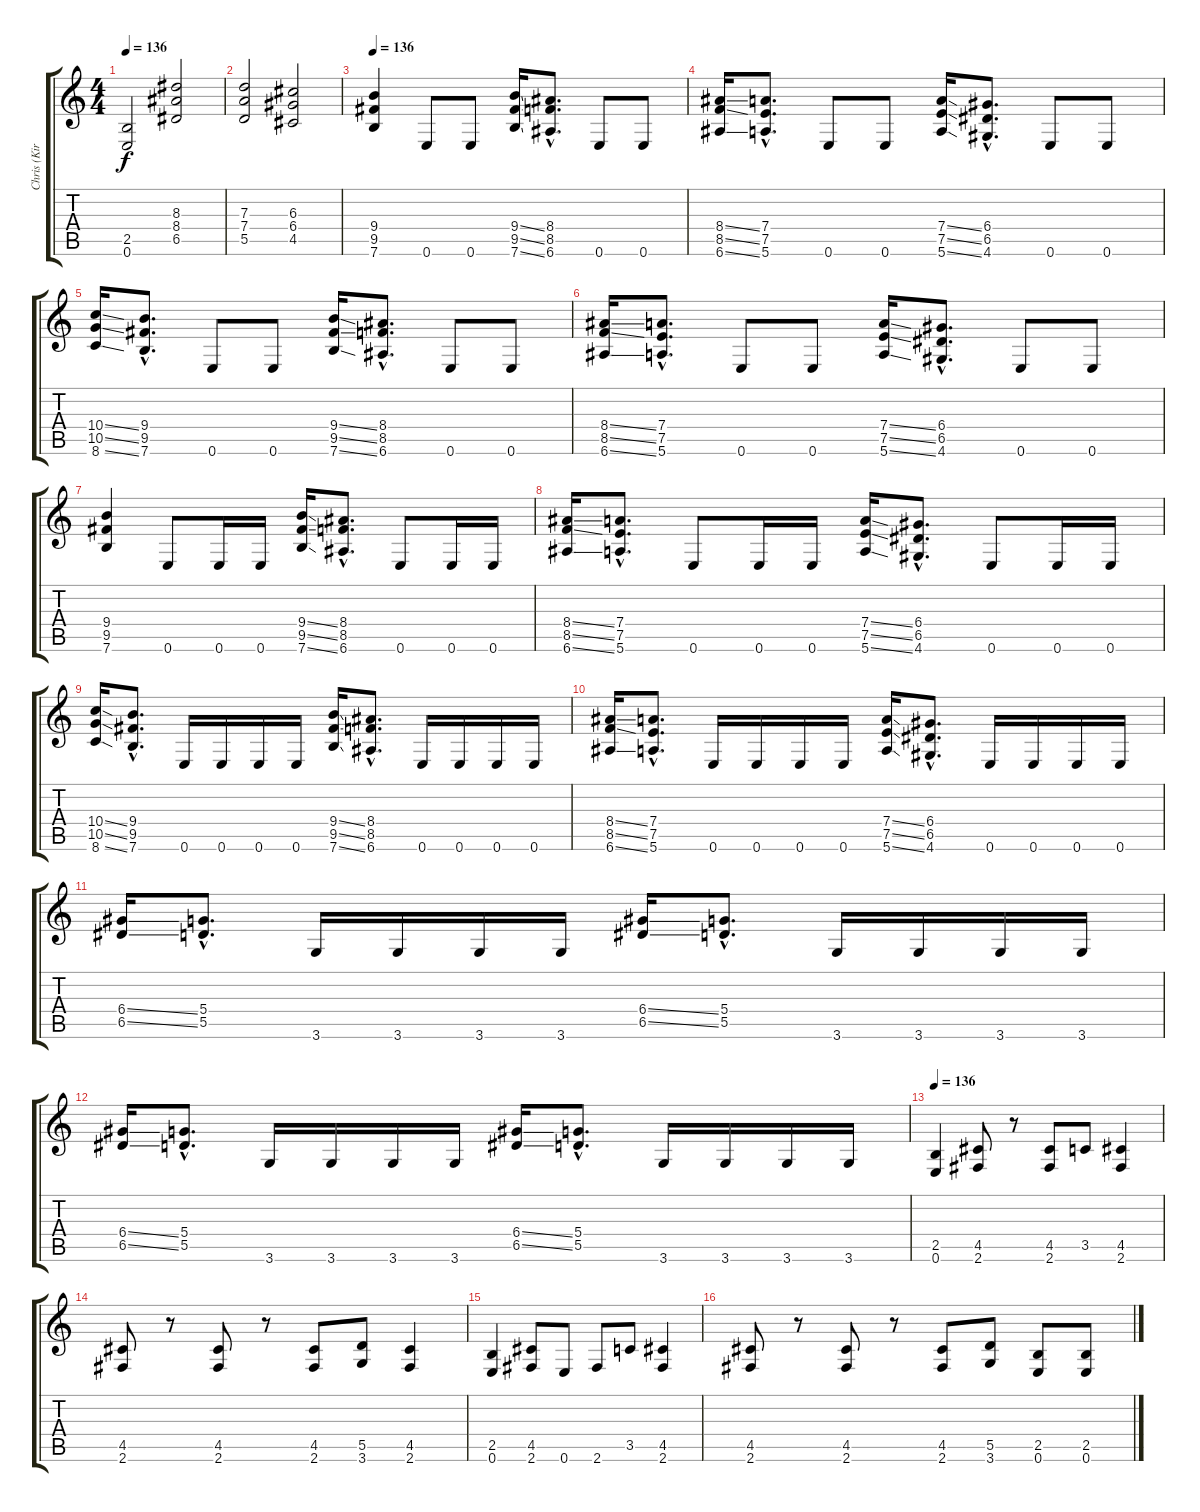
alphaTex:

\track ("Chris (Kirks Guitar's)" "Chris (Kir") {instrument overdrivenguitar}
\staff {score tabs}
\tuning (E4 B3 G3 D3 A2 E2) {hide}
\ts (4 4)
\tempo 136
\clef g2
\ks c
(2.5 0.6).2{dy f} (8.3 8.4 6.5).2 |
(7.3 7.4 5.5).2 (6.3 6.4 4.5).2 |
\tempo 136
(9.4 9.5 7.6).4 0.6.8 0.6.8 (9.4{ss} 9.5{ss} 7.6{ss}).16 (8.4{hac} 8.5{hac} 6.6{hac}).8{d} 0.6.8 0.6.8 |
(8.4{ss} 8.5{ss} 6.6{ss}).16 (7.4{hac} 7.5{hac} 5.6{hac}).8{d} 0.6.8 0.6.8 (7.4{ss} 7.5{ss} 5.6{ss}).16 (6.4{hac} 6.5{hac} 4.6{hac}).8{d} 0.6.8 0.6.8 |
(10.4{ss} 10.5{ss} 8.6{ss}).16 (9.4{hac} 9.5{hac} 7.6{hac}).8{d} 0.6.8 0.6.8 (9.4{ss} 9.5{ss} 7.6{ss}).16 (8.4{hac} 8.5{hac} 6.6{hac}).8{d} 0.6.8 0.6.8 |
(8.4{ss} 8.5{ss} 6.6{ss}).16 (7.4{hac} 7.5{hac} 5.6{hac}).8{d} 0.6.8 0.6.8 (7.4{ss} 7.5{ss} 5.6{ss}).16 (6.4{hac} 6.5{hac} 4.6{hac}).8{d} 0.6.8 0.6.8 |
(9.4 9.5 7.6).4 0.6.8 0.6.16 0.6.16 (9.4{ss} 9.5{ss} 7.6{ss}).16 (8.4{hac} 8.5{hac} 6.6{hac}).8{d} 0.6.8 0.6.16 0.6.16 |
(8.4{ss} 8.5{ss} 6.6{ss}).16 (7.4{hac} 7.5{hac} 5.6{hac}).8{d} 0.6.8 0.6.16 0.6.16 (7.4{ss} 7.5{ss} 5.6{ss}).16 (6.4{hac} 6.5{hac} 4.6{hac}).8{d} 0.6.8 0.6.16 0.6.16 |
(10.4{ss} 10.5{ss} 8.6{ss}).16 (9.4{hac} 9.5{hac} 7.6{hac}).8{d} 0.6.16 0.6.16 0.6.16 0.6.16 (9.4{ss} 9.5{ss} 7.6{ss}).16 (8.4{hac} 8.5{hac} 6.6{hac}).8{d} 0.6.16 0.6.16 0.6.16 0.6.16 |
(8.4{ss} 8.5{ss} 6.6{ss}).16 (7.4{hac} 7.5{hac} 5.6{hac}).8{d} 0.6.16 0.6.16 0.6.16 0.6.16 (7.4{ss} 7.5{ss} 5.6{ss}).16 (6.4{hac} 6.5{hac} 4.6{hac}).8{d} 0.6.16 0.6.16 0.6.16 0.6.16 |
(6.4{ss} 6.5{ss}).16 (5.4{hac} 5.5{hac}).8{d} 3.6.16 3.6.16 3.6.16 3.6.16 (6.4{ss} 6.5{ss}).16 (5.4{hac} 5.5{hac}).8{d} 3.6.16 3.6.16 3.6.16 3.6.16 |
(6.4{ss} 6.5{ss}).16 (5.4{hac} 5.5{hac}).8{d} 3.6.16 3.6.16 3.6.16 3.6.16 (6.4{ss} 6.5{ss}).16 (5.4{hac} 5.5{hac}).8{d} 3.6.16 3.6.16 3.6.16 3.6.16 |
\tempo 136
(2.5 0.6).4 (4.5 2.6).8 r.8 (4.5 2.6).8 3.5.8 (4.5 2.6).4 |
(4.5 2.6).8 r.8 (4.5 2.6).8 r.8 (4.5 2.6).8 (5.5 3.6).8 (4.5 2.6).4 |
(2.5 0.6).4 (4.5 2.6).8 0.6.8 2.6.8 3.5.8 (4.5 2.6).4 |
(4.5 2.6).8 r.8 (4.5 2.6).8 r.8 (4.5 2.6).8 (5.5 3.6).8 (2.5 0.6).8 (2.5 0.6).8
